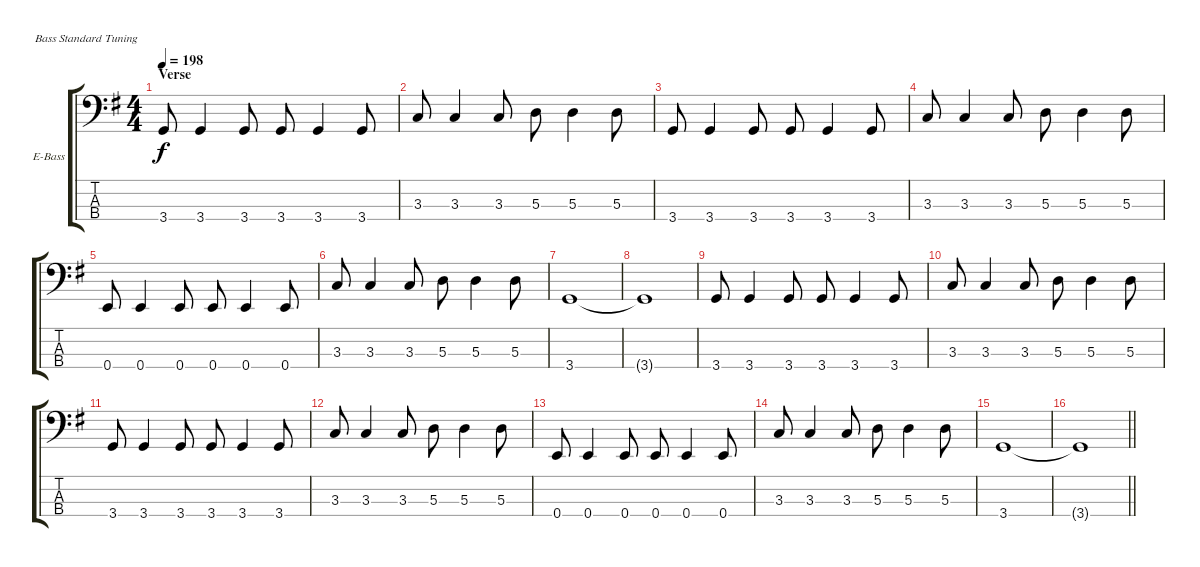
\defaultSystemsLayout 4
\bracketExtendMode groupsimilarinstruments
\firstSystemTrackNameOrientation horizontal
\otherSystemsTrackNameOrientation horizontal
\track ("Bass" "E-Bass") {instrument electricbassfinger}
\staff {score tabs}
\tuning (G2 D2 A1 E1)
\ts (4 4)
\section ("" "Verse")
\tempo 198
\clef f4
\scale
0.333333
\ks g
3.4.8{dy f} 3.4.4 3.4.8 3.4.8 3.4.4 3.4.8 |
\scale
0.333333 3.3.8 3.3.4 3.3.8 5.3.8 5.3.4 5.3.8 |
\scale
0.333333 3.4.8 3.4.4 3.4.8 3.4.8 3.4.4 3.4.8 |
\scale
0.333333 3.3.8 3.3.4 3.3.8 5.3.8 5.3.4 5.3.8 |
\scale
0.333333 0.4.8 0.4.4 0.4.8 0.4.8 0.4.4 0.4.8 |
\scale
0.333333 3.3.8 3.3.4 3.3.8 5.3.8 5.3.4 5.3.8 |
\scale
0.333333 3.4.1 |
\scale
0.333333 3.4{t}.1 |
\scale
0.333333 3.4.8 3.4.4 3.4.8 3.4.8 3.4.4 3.4.8 |
\scale
0.333333 3.3.8 3.3.4 3.3.8 5.3.8 5.3.4 5.3.8 |
\scale
0.333333 3.4.8 3.4.4 3.4.8 3.4.8 3.4.4 3.4.8 |
\scale
0.333333 3.3.8 3.3.4 3.3.8 5.3.8 5.3.4 5.3.8 |
\scale
0.333333 0.4.8 0.4.4 0.4.8 0.4.8 0.4.4 0.4.8 |
\scale
0.333333 3.3.8 3.3.4 3.3.8 5.3.8 5.3.4 5.3.8 |
\scale
0.333333 3.4.1 |
\scale
0.333333
\barLineRight lightlight
3.4{t}.1
